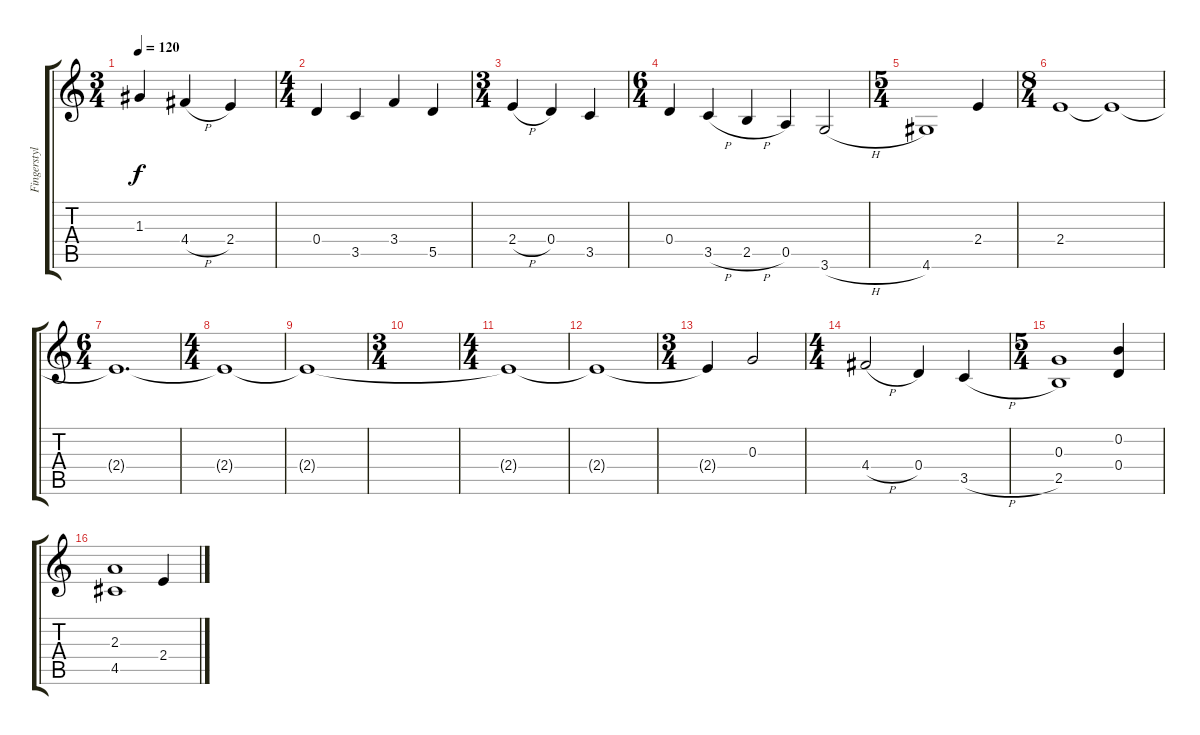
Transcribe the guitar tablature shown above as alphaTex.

\track ("Fingerstyle Guitar" "Fingerstyl") {instrument acousticguitarnylon}
\staff {score tabs}
\tuning (E4 B3 G3 D3 A2 E2) {hide}
\ts (3 4)
\tempo 120
\clef g2
\ks c
1.3.4{dy f} 4.4{h}.4 2.4.4 |
\ts (4 4)
0.4.4 3.5.4 3.4.4 5.5.4 |
\ts (3 4)
2.4{h}.4 0.4.4 3.5.4 |
\ts (6 4)
0.4.4 3.5{h}.4 2.5{h}.4 0.5.4 3.6{h}.2 |
\ts (5 4)
4.6.1 2.4.4 |
\ts (8 4)
2.4.1 2.4{t}.1 |
\ts (6 4)
2.4{t}.1{d} |
\ts (4 4)
2.4{t}.1 |
2.4{t}.1 |
\ts (3 4)
|
\ts (4 4)
2.4{t}.1 |
2.4{t}.1 |
\ts (3 4)
2.4{t}.4 0.3.2 |
\ts (4 4)
4.4{h}.2 0.4.4 3.5{h}.4 |
\ts (5 4)
(0.3 2.5).1 (0.2 0.4).4 |
(2.3 4.5).1 2.4{h}.4
